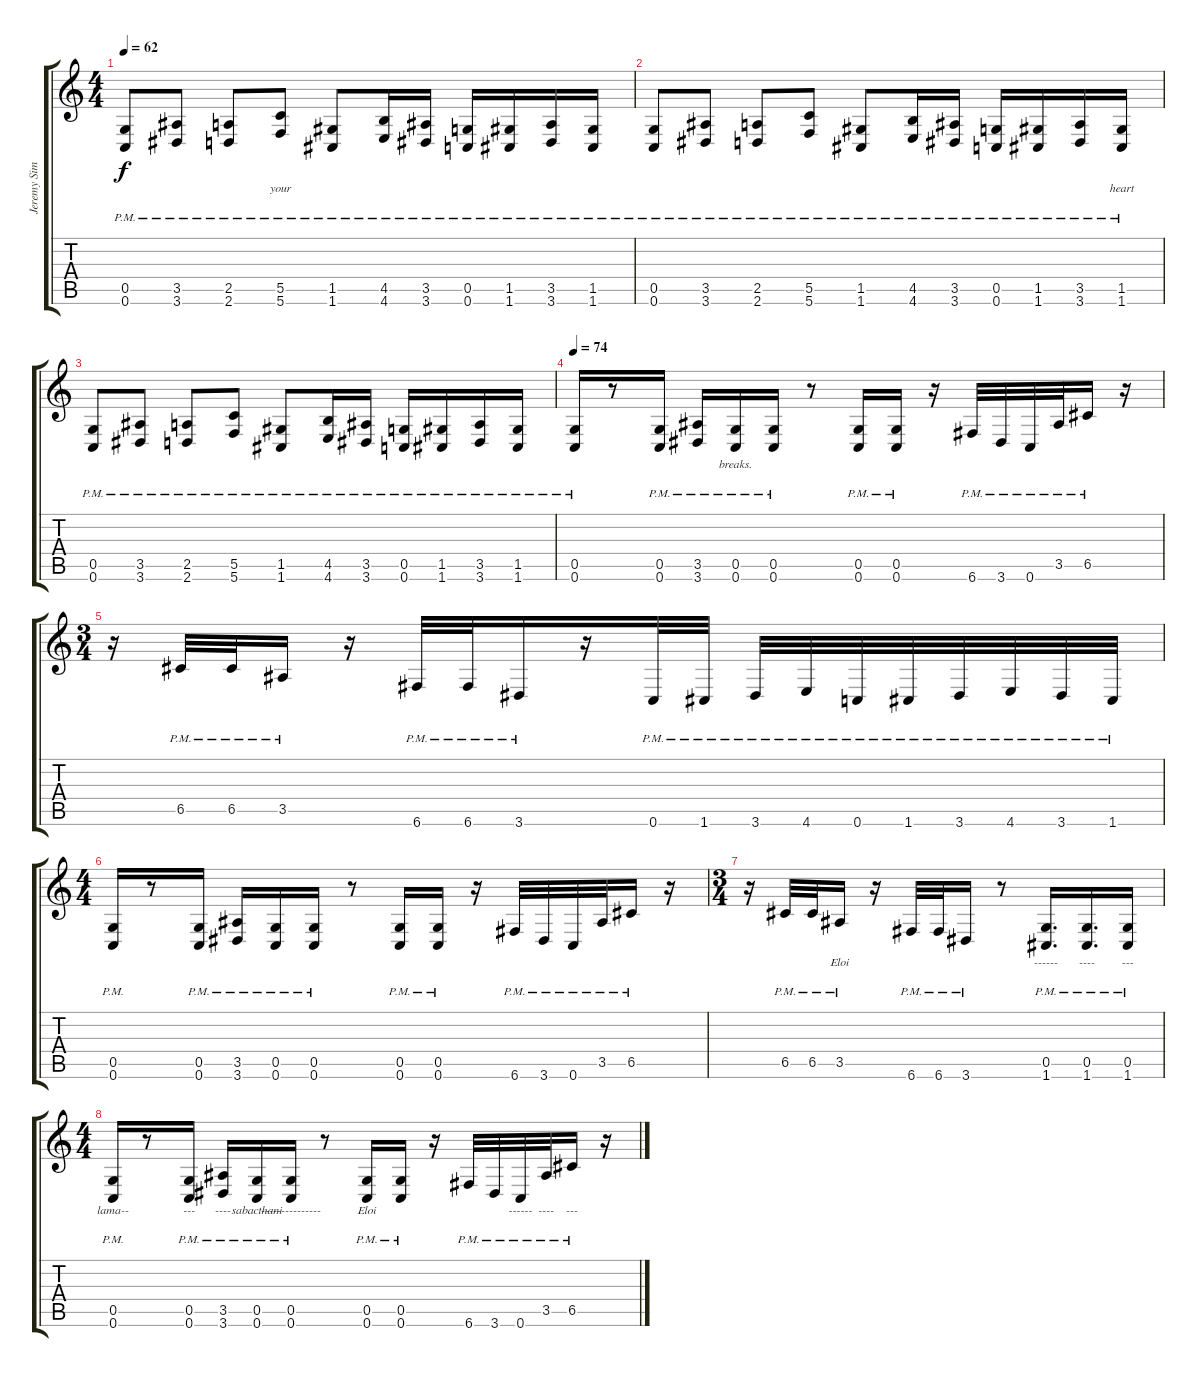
\track ("Jeremy Sims ----Lead Guitar" "Jeremy Sim") {instrument distortionguitar}
\staff {score tabs}
\tuning (D4 A3 F3 C3 G2 C2) {hide}
\ts (4 4)
\tempo 62
\clef g2
\ks c
(0.5{pm} 0.6).8{lyrics (0 "") lyrics (1 "") lyrics (2 "") lyrics (3 "") lyrics (4 "") dy f} (3.5{pm} 3.6).8{lyrics (0 "") lyrics (1 "") lyrics (2 "") lyrics (3 "") lyrics (4 "")} (2.5{pm} 2.6).8{lyrics (0 "") lyrics (1 "") lyrics (2 "") lyrics (3 "") lyrics (4 "")} (5.5{pm} 5.6).8{lyrics (0 "your") lyrics (1 "") lyrics (2 "") lyrics (3 "") lyrics (4 "")} (1.5{pm} 1.6).8{lyrics (0 "") lyrics (1 "") lyrics (2 "") lyrics (3 "") lyrics (4 "")} (4.5{pm} 4.6{pm}).16{lyrics (0 "") lyrics (1 "") lyrics (2 "") lyrics (3 "") lyrics (4 "")} (3.5{pm} 3.6{pm}).16{lyrics (0 "") lyrics (1 "") lyrics (2 "") lyrics (3 "") lyrics (4 "")} (0.5{pm} 0.6{pm}).16{lyrics (0 "") lyrics (1 "") lyrics (2 "") lyrics (3 "") lyrics (4 "")} (1.5{pm} 1.6{pm}).16{lyrics (0 "") lyrics (1 "") lyrics (2 "") lyrics (3 "") lyrics (4 "")} (3.5{pm} 3.6{pm}).16{lyrics (0 "") lyrics (1 "") lyrics (2 "") lyrics (3 "") lyrics (4 "")} (1.5{pm} 1.6{pm}).16{lyrics (0 "") lyrics (1 "") lyrics (2 "") lyrics (3 "") lyrics (4 "")} |
(0.5{pm} 0.6).8{lyrics (0 "") lyrics (1 "") lyrics (2 "") lyrics (3 "") lyrics (4 "")} (3.5{pm} 3.6).8{lyrics (0 "") lyrics (1 "") lyrics (2 "") lyrics (3 "") lyrics (4 "")} (2.5{pm} 2.6).8{lyrics (0 "") lyrics (1 "") lyrics (2 "") lyrics (3 "") lyrics (4 "")} (5.5{pm} 5.6).8{lyrics (0 "") lyrics (1 "") lyrics (2 "") lyrics (3 "") lyrics (4 "")} (1.5{pm} 1.6).8{lyrics (0 "") lyrics (1 "") lyrics (2 "") lyrics (3 "") lyrics (4 "")} (4.5{pm} 4.6{pm}).16{lyrics (0 "") lyrics (1 "") lyrics (2 "") lyrics (3 "") lyrics (4 "")} (3.5{pm} 3.6{pm}).16{lyrics (0 "") lyrics (1 "") lyrics (2 "") lyrics (3 "") lyrics (4 "")} (0.5{pm} 0.6{pm}).16{lyrics (0 "") lyrics (1 "") lyrics (2 "") lyrics (3 "") lyrics (4 "")} (1.5{pm} 1.6{pm}).16{lyrics (0 "") lyrics (1 "") lyrics (2 "") lyrics (3 "") lyrics (4 "")} (3.5{pm} 3.6{pm}).16{lyrics (0 "") lyrics (1 "") lyrics (2 "") lyrics (3 "") lyrics (4 "")} (1.5{pm} 1.6{pm}).16{lyrics (0 "heart") lyrics (1 "") lyrics (2 "") lyrics (3 "") lyrics (4 "")} |
(0.5{pm} 0.6).8{lyrics (0 "") lyrics (1 "") lyrics (2 "") lyrics (3 "") lyrics (4 "")} (3.5{pm} 3.6).8{lyrics (0 "") lyrics (1 "") lyrics (2 "") lyrics (3 "") lyrics (4 "")} (2.5{pm} 2.6).8{lyrics (0 "") lyrics (1 "") lyrics (2 "") lyrics (3 "") lyrics (4 "")} (5.5{pm} 5.6).8{lyrics (0 "") lyrics (1 "") lyrics (2 "") lyrics (3 "") lyrics (4 "")} (1.5{pm} 1.6).8{lyrics (0 "") lyrics (1 "") lyrics (2 "") lyrics (3 "") lyrics (4 "")} (4.5{pm} 4.6{pm}).16{lyrics (0 "") lyrics (1 "") lyrics (2 "") lyrics (3 "") lyrics (4 "")} (3.5{pm} 3.6{pm}).16{lyrics (0 "") lyrics (1 "") lyrics (2 "") lyrics (3 "") lyrics (4 "")} (0.5{pm} 0.6{pm}).16{lyrics (0 "") lyrics (1 "") lyrics (2 "") lyrics (3 "") lyrics (4 "")} (1.5{pm} 1.6{pm}).16{lyrics (0 "") lyrics (1 "") lyrics (2 "") lyrics (3 "") lyrics (4 "")} (3.5{pm} 3.6{pm}).16{lyrics (0 "") lyrics (1 "") lyrics (2 "") lyrics (3 "") lyrics (4 "")} (1.5{pm} 1.6{pm}).16{lyrics (0 "") lyrics (1 "") lyrics (2 "") lyrics (3 "") lyrics (4 "")} |
\tempo 74
(0.5{pm} 0.6{pm}).16{lyrics (0 "") lyrics (1 "") lyrics (2 "") lyrics (3 "") lyrics (4 "")} r.8 (0.5{pm} 0.6{pm}).16{lyrics (0 "") lyrics (1 "") lyrics (2 "") lyrics (3 "") lyrics (4 "")} (3.5{pm} 3.6{pm}).16{lyrics (0 "") lyrics (1 "") lyrics (2 "") lyrics (3 "") lyrics (4 "")} (0.5{pm} 0.6{pm}).16{lyrics (0 "breaks.") lyrics (1 "") lyrics (2 "") lyrics (3 "") lyrics (4 "")} (0.5{pm} 0.6{pm}).16{lyrics (0 "") lyrics (1 "") lyrics (2 "") lyrics (3 "") lyrics (4 "")} r.8 (0.5{pm} 0.6{pm}).16{lyrics (0 "") lyrics (1 "") lyrics (2 "") lyrics (3 "") lyrics (4 "")} (0.5{pm} 0.6{pm}).16{lyrics (0 "") lyrics (1 "") lyrics (2 "") lyrics (3 "") lyrics (4 "")} r.16 6.6{pm}.32{lyrics (0 "") lyrics (1 "") lyrics (2 "") lyrics (3 "") lyrics (4 "")} 3.6{pm}.32{lyrics (0 "") lyrics (1 "") lyrics (2 "") lyrics (3 "") lyrics (4 "")} 0.6{pm}.32{lyrics (0 "") lyrics (1 "") lyrics (2 "") lyrics (3 "") lyrics (4 "")} 3.5{pm}.32{lyrics (0 "") lyrics (1 "") lyrics (2 "") lyrics (3 "") lyrics (4 "")} 6.5{pm}.16{lyrics (0 "") lyrics (1 "") lyrics (2 "") lyrics (3 "") lyrics (4 "")} r.16 |
\ts (3 4)
r.16 6.5{pm}.32{lyrics (0 "") lyrics (1 "") lyrics (2 "") lyrics (3 "") lyrics (4 "")} 6.5{pm}.32{lyrics (0 "") lyrics (1 "") lyrics (2 "") lyrics (3 "") lyrics (4 "")} 3.5{pm}.16{lyrics (0 "") lyrics (1 "") lyrics (2 "") lyrics (3 "") lyrics (4 "")} r.16 6.6{pm}.32{lyrics (0 "") lyrics (1 "") lyrics (2 "") lyrics (3 "") lyrics (4 "")} 6.6{pm}.32{lyrics (0 "") lyrics (1 "") lyrics (2 "") lyrics (3 "") lyrics (4 "")} 3.6{pm}.16{lyrics (0 "") lyrics (1 "") lyrics (2 "") lyrics (3 "") lyrics (4 "")} r.16 0.6{pm}.32{lyrics (0 "") lyrics (1 "") lyrics (2 "") lyrics (3 "") lyrics (4 "")} 1.6{pm}.32{lyrics (0 "") lyrics (1 "") lyrics (2 "") lyrics (3 "") lyrics (4 "")} 3.6{pm}.32{lyrics (0 "") lyrics (1 "") lyrics (2 "") lyrics (3 "") lyrics (4 "")} 4.6{pm}.32{lyrics (0 "") lyrics (1 "") lyrics (2 "") lyrics (3 "") lyrics (4 "")} 0.6{pm}.32{lyrics (0 "") lyrics (1 "") lyrics (2 "") lyrics (3 "") lyrics (4 "")} 1.6{pm}.32{lyrics (0 "") lyrics (1 "") lyrics (2 "") lyrics (3 "") lyrics (4 "")} 3.6{pm}.32{lyrics (0 "") lyrics (1 "") lyrics (2 "") lyrics (3 "") lyrics (4 "")} 4.6{pm}.32{lyrics (0 "") lyrics (1 "") lyrics (2 "") lyrics (3 "") lyrics (4 "")} 3.6{pm}.32{lyrics (0 "") lyrics (1 "") lyrics (2 "") lyrics (3 "") lyrics (4 "")} 1.6{pm}.32{lyrics (0 "") lyrics (1 "") lyrics (2 "") lyrics (3 "") lyrics (4 "")} |
\ts (4 4)
(0.5{pm} 0.6{pm}).16{lyrics (0 "") lyrics (1 "") lyrics (2 "") lyrics (3 "") lyrics (4 "")} r.8 (0.5{pm} 0.6{pm}).16{lyrics (0 "") lyrics (1 "") lyrics (2 "") lyrics (3 "") lyrics (4 "")} (3.5{pm} 3.6{pm}).16{lyrics (0 "") lyrics (1 "") lyrics (2 "") lyrics (3 "") lyrics (4 "")} (0.5{pm} 0.6{pm}).16{lyrics (0 "") lyrics (1 "") lyrics (2 "") lyrics (3 "") lyrics (4 "")} (0.5{pm} 0.6{pm}).16{lyrics (0 "") lyrics (1 "") lyrics (2 "") lyrics (3 "") lyrics (4 "")} r.8 (0.5{pm} 0.6{pm}).16{lyrics (0 "") lyrics (1 "") lyrics (2 "") lyrics (3 "") lyrics (4 "")} (0.5{pm} 0.6{pm}).16{lyrics (0 "") lyrics (1 "") lyrics (2 "") lyrics (3 "") lyrics (4 "")} r.16 6.6{pm}.32{lyrics (0 "") lyrics (1 "") lyrics (2 "") lyrics (3 "") lyrics (4 "")} 3.6{pm}.32{lyrics (0 "") lyrics (1 "") lyrics (2 "") lyrics (3 "") lyrics (4 "")} 0.6{pm}.32{lyrics (0 "") lyrics (1 "") lyrics (2 "") lyrics (3 "") lyrics (4 "")} 3.5{pm}.32{lyrics (0 "") lyrics (1 "") lyrics (2 "") lyrics (3 "") lyrics (4 "")} 6.5{pm}.16{lyrics (0 "") lyrics (1 "") lyrics (2 "") lyrics (3 "") lyrics (4 "")} r.16 |
\ts (3 4)
r.16 6.5{pm}.32{lyrics (0 "") lyrics (1 "") lyrics (2 "") lyrics (3 "") lyrics (4 "")} 6.5{pm}.32{lyrics (0 "") lyrics (1 "") lyrics (2 "") lyrics (3 "") lyrics (4 "")} 3.5{pm}.16{lyrics (0 "Eloi") lyrics (1 "") lyrics (2 "") lyrics (3 "") lyrics (4 "")} r.16 6.6{pm}.32{lyrics (0 "") lyrics (1 "") lyrics (2 "") lyrics (3 "") lyrics (4 "")} 6.6{pm}.32{lyrics (0 "") lyrics (1 "") lyrics (2 "") lyrics (3 "") lyrics (4 "")} 3.6{pm}.16{lyrics (0 "") lyrics (1 "") lyrics (2 "") lyrics (3 "") lyrics (4 "")} r.8 (0.5{pm} 1.6).16{d lyrics (0 "------") lyrics (1 "") lyrics (2 "") lyrics (3 "") lyrics (4 "")} (0.5{pm} 1.6).16{d lyrics (0 "----") lyrics (1 "") lyrics (2 "") lyrics (3 "") lyrics (4 "")} (0.5{pm} 1.6).16{lyrics (0 "---") lyrics (1 "") lyrics (2 "") lyrics (3 "") lyrics (4 "")} |
\ts (4 4)
(0.5{pm} 0.6{pm}).16{lyrics (0 "lama--") lyrics (1 "") lyrics (2 "") lyrics (3 "") lyrics (4 "")} r.8 (0.5{pm} 0.6{pm}).16{lyrics (0 "---") lyrics (1 "") lyrics (2 "") lyrics (3 "") lyrics (4 "")} (3.5{pm} 3.6{pm}).16{lyrics (0 "----") lyrics (1 "") lyrics (2 "") lyrics (3 "") lyrics (4 "")} (0.5{pm} 0.6{pm}).16{lyrics (0 "sabacthani") lyrics (1 "") lyrics (2 "") lyrics (3 "") lyrics (4 "")} (0.5{pm} 0.6{pm}).16{lyrics (0 "---------------") lyrics (1 "") lyrics (2 "") lyrics (3 "") lyrics (4 "")} r.8 (0.5{pm} 0.6{pm}).16{lyrics (0 "Eloi") lyrics (1 "") lyrics (2 "") lyrics (3 "") lyrics (4 "")} (0.5{pm} 0.6{pm}).16{lyrics (0 "") lyrics (1 "") lyrics (2 "") lyrics (3 "") lyrics (4 "")} r.16 6.6{pm}.32{lyrics (0 "") lyrics (1 "") lyrics (2 "") lyrics (3 "") lyrics (4 "")} 3.6{pm}.32{lyrics (0 "") lyrics (1 "") lyrics (2 "") lyrics (3 "") lyrics (4 "")} 0.6{pm}.32{lyrics (0 "------") lyrics (1 "") lyrics (2 "") lyrics (3 "") lyrics (4 "")} 3.5{pm}.32{lyrics (0 "----") lyrics (1 "") lyrics (2 "") lyrics (3 "") lyrics (4 "")} 6.5{pm}.16{lyrics (0 "---") lyrics (1 "") lyrics (2 "") lyrics (3 "") lyrics (4 "")} r.16
